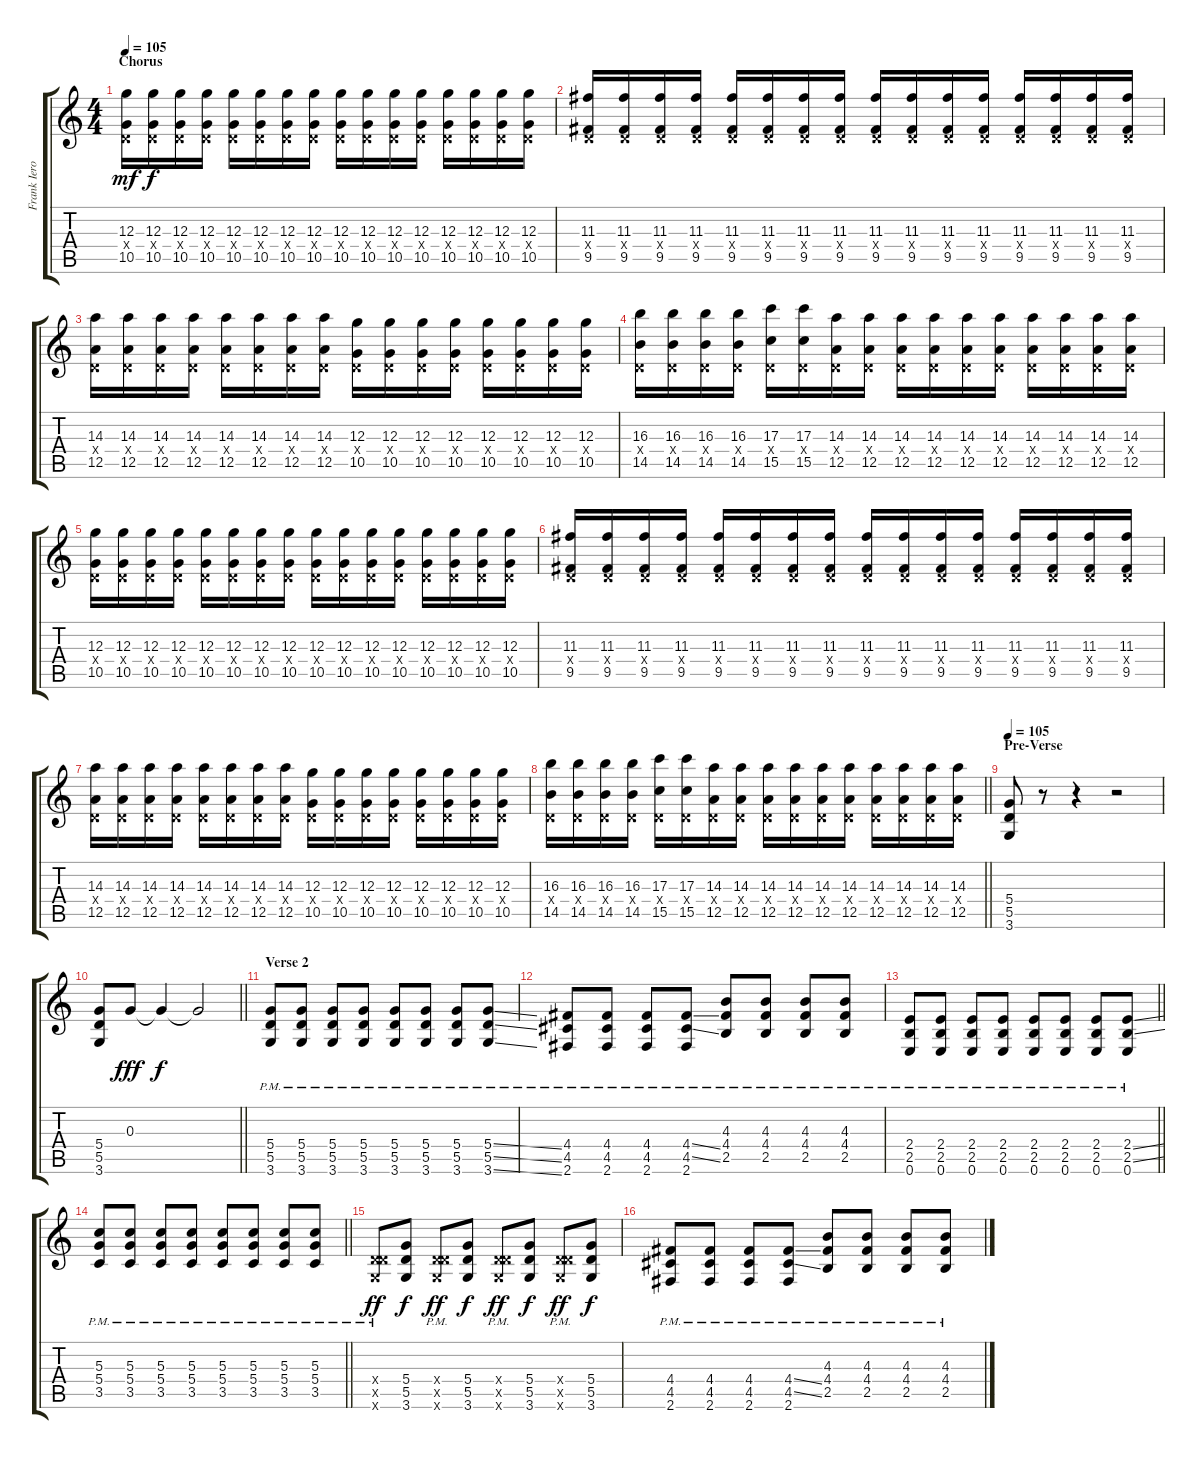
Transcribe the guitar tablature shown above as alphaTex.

\track ("Frank Iero" "Frank Iero") {instrument overdrivenguitar}
\staff {score tabs}
\tuning (E4 B3 G3 D3 A2 E2) {hide}
\ts (4 4)
\section ("" "Chorus")
\tempo 105
\clef g2
\ks c
(12.3 0.4{x} 10.5).16{dy mf} (12.3 0.4{x} 10.5).16{dy f} (12.3 0.4{x} 10.5).16 (12.3 0.4{x} 10.5).16 (12.3 0.4{x} 10.5).16 (12.3 0.4{x} 10.5).16 (12.3 0.4{x} 10.5).16 (12.3 0.4{x} 10.5).16 (12.3 0.4{x} 10.5).16 (12.3 0.4{x} 10.5).16 (12.3 0.4{x} 10.5).16 (12.3 0.4{x} 10.5).16 (12.3 0.4{x} 10.5).16 (12.3 0.4{x} 10.5).16 (12.3 0.4{x} 10.5).16 (12.3 0.4{x} 10.5).16 |
(11.3 0.4{x} 9.5).16 (11.3 0.4{x} 9.5).16 (11.3 0.4{x} 9.5).16 (11.3 0.4{x} 9.5).16 (11.3 0.4{x} 9.5).16 (11.3 0.4{x} 9.5).16 (11.3 0.4{x} 9.5).16 (11.3 0.4{x} 9.5).16 (11.3 0.4{x} 9.5).16 (11.3 0.4{x} 9.5).16 (11.3 0.4{x} 9.5).16 (11.3 0.4{x} 9.5).16 (11.3 0.4{x} 9.5).16 (11.3 0.4{x} 9.5).16 (11.3 0.4{x} 9.5).16 (11.3 0.4{x} 9.5).16 |
(14.3 0.4{x} 12.5).16 (14.3 0.4{x} 12.5).16 (14.3 0.4{x} 12.5).16 (14.3 0.4{x} 12.5).16 (14.3 0.4{x} 12.5).16 (14.3 0.4{x} 12.5).16 (14.3 0.4{x} 12.5).16 (14.3 0.4{x} 12.5).16 (12.3 0.4{x} 10.5).16 (12.3 0.4{x} 10.5).16 (12.3 0.4{x} 10.5).16 (12.3 0.4{x} 10.5).16 (12.3 0.4{x} 10.5).16 (12.3 0.4{x} 10.5).16 (12.3 0.4{x} 10.5).16 (12.3 0.4{x} 10.5).16 |
(16.3 0.4{x} 14.5).16 (16.3 0.4{x} 14.5).16 (16.3 0.4{x} 14.5).16 (16.3 0.4{x} 14.5).16 (17.3 0.4{x} 15.5).16 (17.3 0.4{x} 15.5).16 (14.3 0.4{x} 12.5).16 (14.3 0.4{x} 12.5).16 (14.3 0.4{x} 12.5).16 (14.3 0.4{x} 12.5).16 (14.3 0.4{x} 12.5).16 (14.3 0.4{x} 12.5).16 (14.3 0.4{x} 12.5).16 (14.3 0.4{x} 12.5).16 (14.3 0.4{x} 12.5).16 (14.3 0.4{x} 12.5).16 |
(12.3 0.4{x} 10.5).16 (12.3 0.4{x} 10.5).16 (12.3 0.4{x} 10.5).16 (12.3 0.4{x} 10.5).16 (12.3 0.4{x} 10.5).16 (12.3 0.4{x} 10.5).16 (12.3 0.4{x} 10.5).16 (12.3 0.4{x} 10.5).16 (12.3 0.4{x} 10.5).16 (12.3 0.4{x} 10.5).16 (12.3 0.4{x} 10.5).16 (12.3 0.4{x} 10.5).16 (12.3 0.4{x} 10.5).16 (12.3 0.4{x} 10.5).16 (12.3 0.4{x} 10.5).16 (12.3 0.4{x} 10.5).16 |
(11.3 0.4{x} 9.5).16 (11.3 0.4{x} 9.5).16 (11.3 0.4{x} 9.5).16 (11.3 0.4{x} 9.5).16 (11.3 0.4{x} 9.5).16 (11.3 0.4{x} 9.5).16 (11.3 0.4{x} 9.5).16 (11.3 0.4{x} 9.5).16 (11.3 0.4{x} 9.5).16 (11.3 0.4{x} 9.5).16 (11.3 0.4{x} 9.5).16 (11.3 0.4{x} 9.5).16 (11.3 0.4{x} 9.5).16 (11.3 0.4{x} 9.5).16 (11.3 0.4{x} 9.5).16 (11.3 0.4{x} 9.5).16 |
(14.3 0.4{x} 12.5).16 (14.3 0.4{x} 12.5).16 (14.3 0.4{x} 12.5).16 (14.3 0.4{x} 12.5).16 (14.3 0.4{x} 12.5).16 (14.3 0.4{x} 12.5).16 (14.3 0.4{x} 12.5).16 (14.3 0.4{x} 12.5).16 (12.3 0.4{x} 10.5).16 (12.3 0.4{x} 10.5).16 (12.3 0.4{x} 10.5).16 (12.3 0.4{x} 10.5).16 (12.3 0.4{x} 10.5).16 (12.3 0.4{x} 10.5).16 (12.3 0.4{x} 10.5).16 (12.3 0.4{x} 10.5).16 |
\barLineRight lightlight
(16.3 0.4{x} 14.5).16 (16.3 0.4{x} 14.5).16 (16.3 0.4{x} 14.5).16 (16.3 0.4{x} 14.5).16 (17.3 0.4{x} 15.5).16 (17.3 0.4{x} 15.5).16 (14.3 0.4{x} 12.5).16 (14.3 0.4{x} 12.5).16 (14.3 0.4{x} 12.5).16 (14.3 0.4{x} 12.5).16 (14.3 0.4{x} 12.5).16 (14.3 0.4{x} 12.5).16 (14.3 0.4{x} 12.5).16 (14.3 0.4{x} 12.5).16 (14.3 0.4{x} 12.5).16 (14.3 0.4{x} 12.5).16 |
\section ("" "Pre-Verse")
\tempo 105
(5.4 5.5 3.6).8 r.8 r.4 r.2 |
\barLineRight lightlight
(5.4 5.5 3.6).8{volume 13} 0.3.8{dy fff volume 16} 0.3{t}.4{dy f} 0.3{t}.2 |
\section ("" "Verse 2")
(5.4 5.5 3.6{pm}).8 (5.4 5.5 3.6{pm}).8 (5.4 5.5 3.6{pm}).8 (5.4 5.5 3.6{pm}).8 (5.4 5.5 3.6{pm}).8 (5.4 5.5 3.6{pm}).8 (5.4 5.5 3.6{pm}).8 (5.4{ss} 5.5{ss} 3.6{ss pm}).8 |
(4.4 4.5 2.6{pm}).8 (4.4 4.5 2.6{pm}).8 (4.4 4.5 2.6{pm}).8 (4.4{ss} 4.5{ss} 2.6{pm}).8 (4.3 4.4 2.5{pm}).8 (4.3 4.4 2.5{pm}).8 (4.3 4.4 2.5{pm}).8 (4.3 4.4 2.5{pm}).8 |
\barLineRight lightlight
(2.4{pm} 2.5 0.6).8 (2.4{pm} 2.5 0.6).8 (2.4{pm} 2.5 0.6).8 (2.4{pm} 2.5 0.6).8 (2.4{pm} 2.5 0.6).8 (2.4{pm} 2.5 0.6).8 (2.4{pm} 2.5 0.6).8 (2.4{ss pm} 2.5{ss} 0.6).8 |
\barLineRight lightlight
(5.3{pm} 5.4 3.5).8 (5.3{pm} 5.4 3.5).8 (5.3{pm} 5.4 3.5).8 (5.3{pm} 5.4 3.5).8 (5.3{pm} 5.4 3.5).8 (5.3{pm} 5.4 3.5).8 (5.3{pm} 5.4 3.5).8 (5.3{pm} 5.4 3.5).8 |
(0.4{x} 5.5{pm x} 3.6{x}).8{dy ff} (5.4 5.5 3.6).8{dy f} (0.4{x} 5.5{pm x} 3.6{x}).8{dy ff} (5.4 5.5 3.6).8{dy f} (0.4{x} 5.5{pm x} 3.6{x}).8{dy ff} (5.4 5.5 3.6).8{dy f} (0.4{x} 5.5{pm x} 3.6{x}).8{dy ff} (5.4 5.5 3.6).8{dy f} |
(4.4 4.5 2.6{pm}).8 (4.4 4.5 2.6{pm}).8 (4.4 4.5 2.6{pm}).8 (4.4{ss} 4.5{ss} 2.6{pm}).8 (4.3 4.4 2.5{pm}).8 (4.3 4.4 2.5{pm}).8 (4.3 4.4 2.5{pm}).8 (4.3 4.4 2.5{pm}).8
